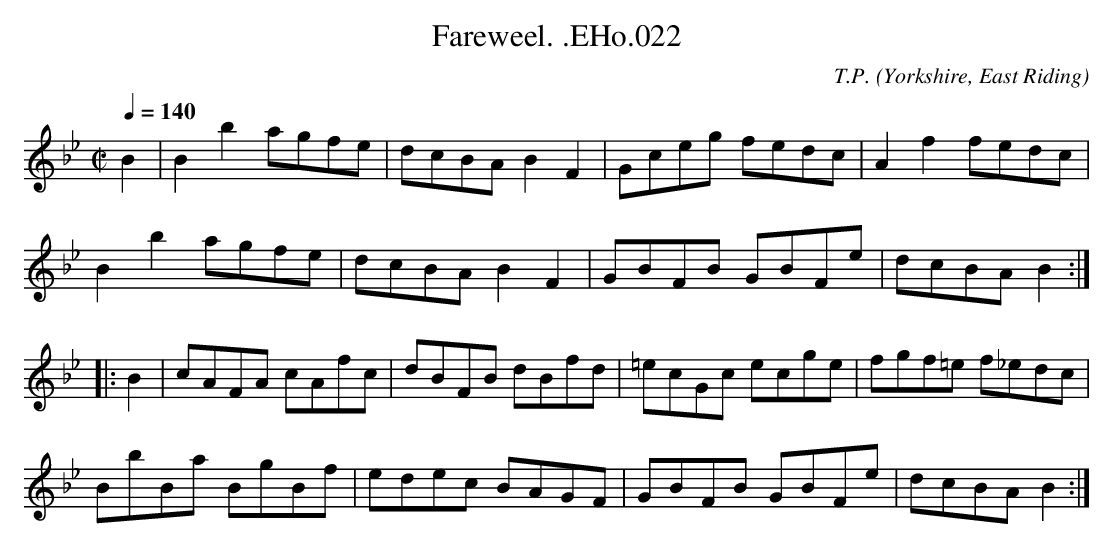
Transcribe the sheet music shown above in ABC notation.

X:1
T:Fareweel. .EHo.022
M:C|
L:1/8
Q:1/4=140
C:T.P.
O:Yorkshire, East Riding
K:Bb
B2|B2b2agfe|dcBAB2F2|Gceg fedc|A2f2fedc|
B2b2agfe|dcBAB2F2|GBFB GBFe|dcBAB2:|
|:B2|cAFA cAfc|dBFB dBfd|=ecGc ecge|fgf=e f_edc|
BbBa BgBf|edec BAGF|GBFB GBFe|dcBAB2:|
